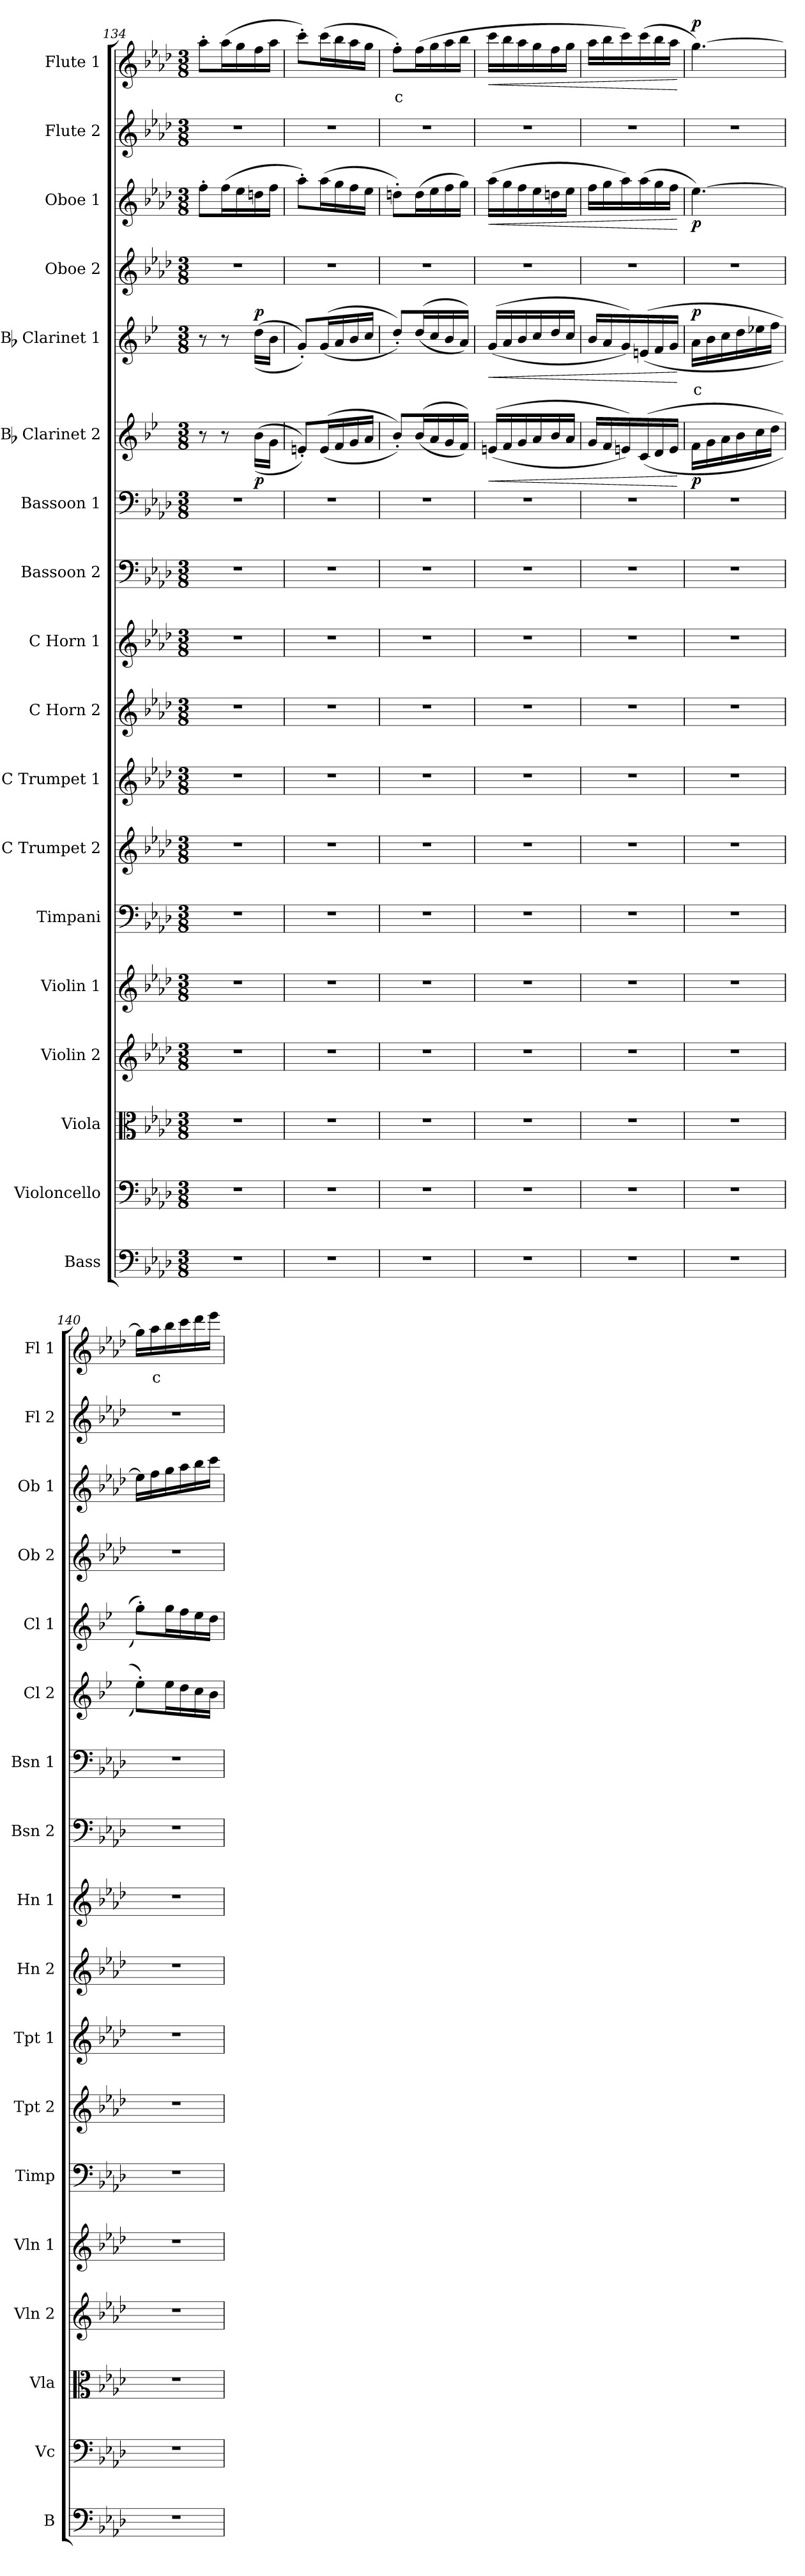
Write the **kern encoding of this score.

**kern	**kern	**kern	**kern	**kern	**kern	**kern	**kern	**kern	**kern	**kern	**kern	**kern	**dynam	**kern	**text	**dynam	**kern	**kern	**dynam	**kern	**kern	**text	**dynam
*part18	*part17	*part16	*part15	*part14	*part13	*part12	*part11	*part10	*part9	*part8	*part7	*part6	*part6	*part5	*part5	*part5	*part4	*part3	*part3	*part2	*part1	*part1	*part1
*staff18	*staff17	*staff16	*staff15	*staff14	*staff13	*staff12	*staff11	*staff10	*staff9	*staff8	*staff7	*staff6	*staff6	*staff5	*staff5	*staff5	*staff4	*staff3	*staff3	*staff2	*staff1	*staff1	*staff1
*I"Bass	*I"Violoncello	*I"Viola	*I"Violin 2	*I"Violin 1	*I"Timpani	*I"C Trumpet 2	*I"C Trumpet 1	*I"C Horn 2	*I"C Horn 1	*I"Bassoon 2	*I"Bassoon 1	*I"Bb Clarinet 2	*	*I"Bb Clarinet 1	*	*	*I"Oboe 2	*I"Oboe 1	*	*I"Flute 2	*I"Flute 1	*	*
*I'B	*I'Vc	*I'Vla	*I'Vln 2	*I'Vln 1	*I'Timp	*I'Tpt 2	*I'Tpt 1	*I'Hn 2	*I'Hn 1	*I'Bsn 2	*I'Bsn 1	*I'Cl 2	*	*I'Cl 1	*	*	*I'Ob 2	*I'Ob 1	*	*I'Fl 2	*I'Fl 1	*	*
*clefF4	*clefF4	*clefC3	*clefG2	*clefG2	*clefF4	*clefG2	*clefG2	*clefG2	*clefG2	*clefF4	*clefF4	*clefG2	*	*clefG2	*	*	*clefG2	*clefG2	*	*clefG2	*clefG2	*	*
*ITrd7c12	*	*	*	*	*	*	*	*ITrd7c12	*ITrd7c12	*	*	*ITrd1c2	*	*ITrd1c2	*	*	*	*	*	*	*	*	*
*k[b-e-a-d-]	*k[b-e-a-d-]	*k[b-e-a-d-]	*k[b-e-a-d-]	*k[b-e-a-d-]	*k[b-e-a-d-]	*k[b-e-a-d-]	*k[b-e-a-d-]	*k[b-e-a-d-]	*k[b-e-a-d-]	*k[b-e-a-d-]	*k[b-e-a-d-]	*k[b-e-a-d-]	*	*k[b-e-a-d-]	*	*	*k[b-e-a-d-]	*k[b-e-a-d-]	*	*k[b-e-a-d-]	*k[b-e-a-d-]	*	*
*M3/8	*M3/8	*M3/8	*M3/8	*M3/8	*M3/8	*M3/8	*M3/8	*M3/8	*M3/8	*M3/8	*M3/8	*M3/8	*	*M3/8	*	*	*M3/8	*M3/8	*	*M3/8	*M3/8	*	*
=134	=134	=134	=134	=134	=134	=134	=134	=134	=134	=134	=134	=134	=134	=134	=134	=134	=134	=134	=134	=134	=134	=134	=134
4.r	4.r	4.r	4.r	4.r	4.r	4.r	4.r	4.r	4.r	4.r	4.r	8r	.	8r	.	.	4.r	8ff'\L	.	4.r	8aa-'\L	.	.
.	.	.	.	.	.	.	.	.	.	.	.	8r	.	8r	.	.	.	(16ff\L	.	.	(16aa-\L	.	.
.	.	.	.	.	.	.	.	.	.	.	.	.	.	.	.	.	.	16ee-\	.	.	16gg\	.	.
!	!	!	!	!	!	!	!	!	!	!	!	!	!LO:DY:b	!	!	!LO:DY:b	!	!	!	!	!	!	!
.	.	.	.	.	.	.	.	.	.	.	.	((16a-\LL	p	((16cc\LL	.	p	.	16ddn\	.	.	16ff\	.	.
.	.	.	.	.	.	.	.	.	.	.	.	16f\JJ	.	16a-\JJ	.	.	.	16ff\JJ	.	.	16aa-\JJ	.	.
=135	=135	=135	=135	=135	=135	=135	=135	=135	=135	=135	=135	=135	=135	=135	=135	=135	=135	=135	=135	=135	=135	=135	=135
4.r	4.r	4.r	4.r	4.r	4.r	4.r	4.r	4.r	4.r	4.r	4.r	8dn'/L))	.	8f'/L))	.	.	4.r	8aa-'\L)	.	4.r	8ccc'\L)	.	.
.	.	.	.	.	.	.	.	.	.	.	.	((16d/L	.	((16f/L	.	.	.	(16aa-\L	.	.	(16ccc\L	.	.
.	.	.	.	.	.	.	.	.	.	.	.	16e-/	.	16g/	.	.	.	16gg\	.	.	16bb-\	.	.
.	.	.	.	.	.	.	.	.	.	.	.	16f/	.	16a-/	.	.	.	16ff\	.	.	16aa-\	.	.
.	.	.	.	.	.	.	.	.	.	.	.	16g/JJ	.	16b-/JJ	.	.	.	16ee-\JJ	.	.	16gg\JJ	.	.
=136	=136	=136	=136	=136	=136	=136	=136	=136	=136	=136	=136	=136	=136	=136	=136	=136	=136	=136	=136	=136	=136	=136	=136
!	!	!	!	!	!	!	!	!	!	!	!	!	!	!	!	!	!	!	!	!	!	!LO:LY:b:color=#FF0000	!
4.r	4.r	4.r	4.r	4.r	4.r	4.r	4.r	4.r	4.r	4.r	4.r	8a-'/L))	.	8cc'/L))	.	.	4.r	8ddn'\L)	.	4.r	8ff'\L)	c	.
.	.	.	.	.	.	.	.	.	.	.	.	((16a-/L	.	((16cc/L	.	.	.	(16dd\L	.	.	(16ff\L	.	.
.	.	.	.	.	.	.	.	.	.	.	.	16g/	.	16b-/	.	.	.	16ee-\	.	.	16gg\	.	.
.	.	.	.	.	.	.	.	.	.	.	.	16f/	.	16a-/	.	.	.	16ff\	.	.	16aa-\	.	.
.	.	.	.	.	.	.	.	.	.	.	.	16e-/JJ))	.	16g/JJ))	.	.	.	16gg\JJ)	.	.	16bb-\JJ	.	.
!!LO:PB:g=z
=137	=137	=137	=137	=137	=137	=137	=137	=137	=137	=137	=137	=137	=137	=137	=137	=137	=137	=137	=137	=137	=137	=137	=137
!	!	!	!	!	!	!	!	!	!	!	!	!	!LO:HP:b	!	!	!LO:HP:b	!	!	!LO:HP:b	!	!	!	!LO:HP:b
4.r	4.r	4.r	4.r	4.r	4.r	4.r	4.r	4.r	4.r	4.r	4.r	((16dn/LL	<	((16f/LL	.	<	4.r	(16aa-\LL	<	4.r	16ccc\LL	.	<
.	.	.	.	.	.	.	.	.	.	.	.	16e-/	.	16g/	.	.	.	16gg\	.	.	16bb-\	.	.
.	.	.	.	.	.	.	.	.	.	.	.	16f/	.	16a-/	.	.	.	16ff\	.	.	16aa-\	.	.
.	.	.	.	.	.	.	.	.	.	.	.	16g/	.	16b-/	.	.	.	16ee-\	.	.	16gg\	.	.
.	.	.	.	.	.	.	.	.	.	.	.	16a-/	.	16cc/	.	.	.	16ddn\	.	.	16ff\	.	.
.	.	.	.	.	.	.	.	.	.	.	.	16g/JJ	.	16b-/JJ	.	.	.	16ee-\JJ	.	.	16gg\JJ	.	.
=138	=138	=138	=138	=138	=138	=138	=138	=138	=138	=138	=138	=138	=138	=138	=138	=138	=138	=138	=138	=138	=138	=138	=138
4.r	4.r	4.r	4.r	4.r	4.r	4.r	4.r	4.r	4.r	4.r	4.r	16f/LL	.	16a-/LL	.	.	4.r	16ff\LL	.	4.r	16aa-\LL	.	.
.	.	.	.	.	.	.	.	.	.	.	.	16e-/	.	16g/	.	.	.	16gg\	.	.	16bb-\	.	.
.	.	.	.	.	.	.	.	.	.	.	.	16dn/))	.	16f/))	.	.	.	16aa-\)	.	.	16ccc\)	.	.
.	.	.	.	.	.	.	.	.	.	.	.	((16B-/	.	((16dn/	.	.	.	(16aa-\	.	.	(16ccc\	.	.
.	.	.	.	.	.	.	.	.	.	.	.	16c/	.	16e-/	.	.	.	16gg\	.	.	16bb-\	.	.
.	.	.	.	.	.	.	.	.	.	.	.	16d/JJ	.	16f/JJ	.	.	.	16ff\JJ	.	.	16aa-\JJ	.	.
.	.	.	.	.	.	.	.	.	.	.	.	.	[	.	.	[	.	.	[	.	.	.	[
=139	=139	=139	=139	=139	=139	=139	=139	=139	=139	=139	=139	=139	=139	=139	=139	=139	=139	=139	=139	=139	=139	=139	=139
!	!	!	!	!	!	!	!	!	!	!	!	!	!LO:DY:b	!	!LO:LY:b:color=#FF0000	!LO:DY:b	!	!	!LO:DY:b	!	!	!	!LO:DY:b
4.r	4.r	4.r	4.r	4.r	4.r	4.r	4.r	4.r	4.r	4.r	4.r	16e-\LL	p	16g\LL	c	p	4.r	[4.ee-\)	p	4.r	[4.gg\)	.	p
.	.	.	.	.	.	.	.	.	.	.	.	16f\	.	16a-\	.	.	.	.	.	.	.	.	.
.	.	.	.	.	.	.	.	.	.	.	.	16g\	.	16b-\	.	.	.	.	.	.	.	.	.
.	.	.	.	.	.	.	.	.	.	.	.	16a-\	.	16cc\	.	.	.	.	.	.	.	.	.
.	.	.	.	.	.	.	.	.	.	.	.	16b-\	.	16dd-X\	.	.	.	.	.	.	.	.	.
.	.	.	.	.	.	.	.	.	.	.	.	16cc\JJ	.	16ee-\JJ	.	.	.	.	.	.	.	.	.
=140	=140	=140	=140	=140	=140	=140	=140	=140	=140	=140	=140	=140	=140	=140	=140	=140	=140	=140	=140	=140	=140	=140	=140
4.r	4.r	4.r	4.r	4.r	4.r	4.r	4.r	4.r	4.r	4.r	4.r	8dd-'\L))	.	8ff'\L))	.	.	4.r	16ee-\LL]	.	4.r	16gg\LL]	.	.
!	!	!	!	!	!	!	!	!	!	!	!	!	!	!	!	!	!	!	!	!	!	!LO:LY:b:color=#FF0000	!
.	.	.	.	.	.	.	.	.	.	.	.	.	.	.	.	.	.	16ff\	.	.	16aa-\	c	.
.	.	.	.	.	.	.	.	.	.	.	.	16dd-\L	.	16ff\L	.	.	.	16gg\	.	.	16bb-\	.	.
.	.	.	.	.	.	.	.	.	.	.	.	16cc\	.	16ee-\	.	.	.	16aa-\	.	.	16ccc\	.	.
.	.	.	.	.	.	.	.	.	.	.	.	16b-\	.	16dd-\	.	.	.	16bb-\	.	.	16ddd-\	.	.
.	.	.	.	.	.	.	.	.	.	.	.	16a-\JJ	.	16cc\JJ	.	.	.	16ccc\JJ	.	.	16eee-\JJ	.	.
=	=	=	=	=	=	=	=	=	=	=	=	=	=	=	=	=	=	=	=	=	=	=	=
*-	*-	*-	*-	*-	*-	*-	*-	*-	*-	*-	*-	*-	*-	*-	*-	*-	*-	*-	*-	*-	*-	*-	*-
